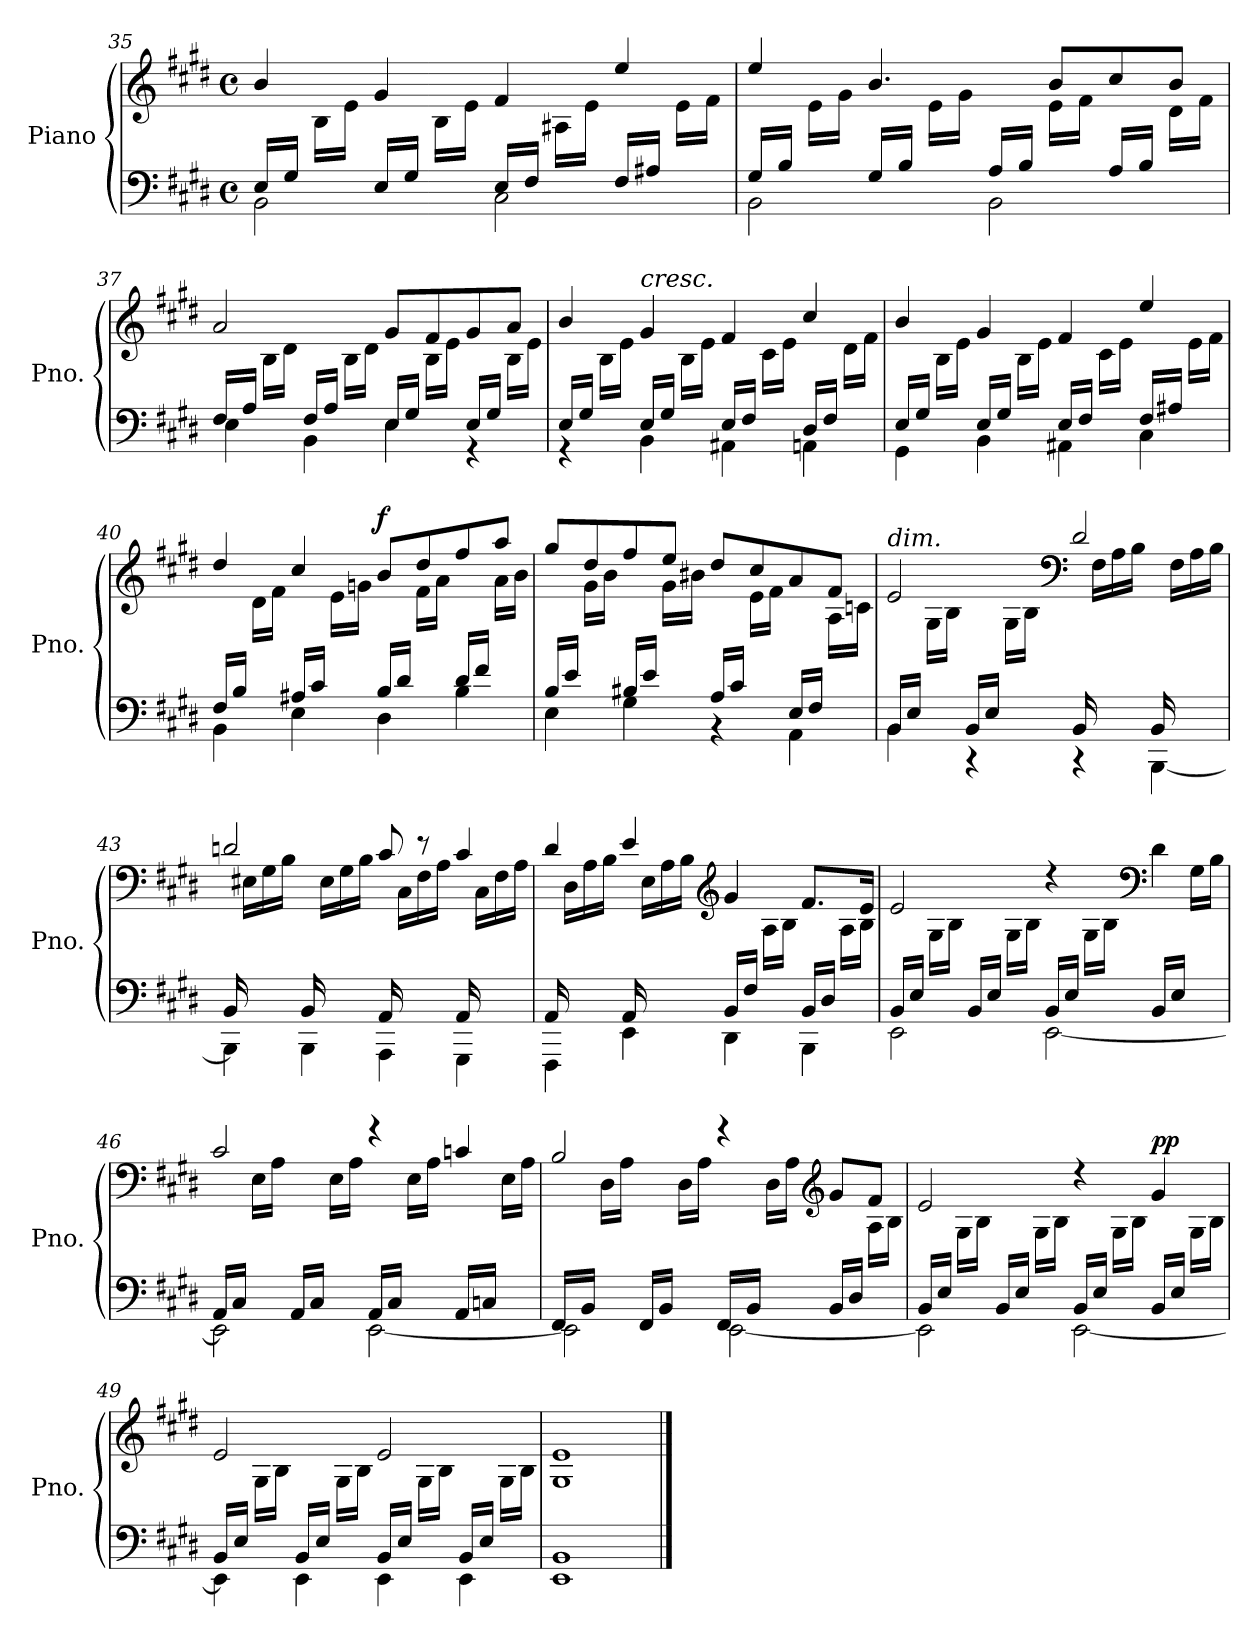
**kern	**kern	**dynam
*part1	*part1	*part1
*staff2	*staff1	*staff1/2
*I"Piano	*	*
*I'Pno.	*	*
*clefF4	*clefG2	*
*k[f#c#g#d#]	*k[f#c#g#d#]	*
*M4/4	*M4/4	*
*met(c)	*met(c)	*
=35	=35	=35
*^	*^	*
16E/LL	2BB\	4b/	8ryy	.
16G#/JJ	.	.	.	.
8ryy	.	.	16B\LL	.
.	.	.	16e\JJ	.
16E/LL	.	4g#/	8ryy	.
16G#/JJ	.	.	.	.
8ryy	.	.	16B\LL	.
.	.	.	16e\JJ	.
16E/LL	2C#\	4f#/	8ryy	.
16F#/JJ	.	.	.	.
8ryy	.	.	16A#X\LL	.
.	.	.	16e\JJ	.
16F#/LL	.	4ee/	8ryy	.
16A#X/JJ	.	.	.	.
8ryy	.	.	16e\LL	.
.	.	.	16f#\JJ	.
!!LO:LB:g=z	!!
=36	=36	=36	=36	=36
16G#/LL	2BB\	4ee/	8ryy	.
16B/JJ	.	.	.	.
8ryy	.	.	16e\LL	.
.	.	.	16g#\JJ	.
16G#/LL	.	4.b/	8ryy	.
16B/JJ	.	.	.	.
8ryy	.	.	16e\LL	.
.	.	.	16g#\JJ	.
16A/LL	2BB\	.	8ryy	.
16B/JJ	.	.	.	.
8ryy	.	8b/L	16e\LL	.
.	.	.	16f#\JJ	.
16A/LL	.	8cc#/	8ryy	.
16B/JJ	.	.	.	.
8ryy	.	8b/J	16d#\LL	.
.	.	.	16f#\JJ	.
=37	=37	=37	=37	=37
16F#/LL	4E\	2a/	8ryy	.
16A/JJ	.	.	.	.
8ryy	.	.	16B\LL	.
.	.	.	16d#\JJ	.
16F#/LL	4BB\	.	8ryy	.
16A/JJ	.	.	.	.
8ryy	.	.	16B\LL	.
.	.	.	16d#\JJ	.
16E/LL	4E\	8g#/L	8ryy	.
16G#/JJ	.	.	.	.
8ryy	.	8f#/	16B\LL	.
.	.	.	16e\JJ	.
16E/LL	4r	8g#/	8ryy	.
16G#/JJ	.	.	.	.
8ryy	.	8a/J	16B\LL	.
.	.	.	16e\JJ	.
=38	=38	=38	=38	=38
16E/LL	4r	4b/	8ryy	.
16G#/JJ	.	.	.	.
8ryy	.	.	16B\LL	.
.	.	.	16e\JJ	.
!	!	!LO:TX:a:i:t=cresc.	!	!
16E/LL	4BB\	4g#/	8ryy	.
16G#/JJ	.	.	.	.
8ryy	.	.	16B\LL	.
.	.	.	16e\JJ	.
16E/LL	4AA#X\	4f#/	8ryy	.
16F#/JJ	.	.	.	.
8ryy	.	.	16c#\LL	.
.	.	.	16e\JJ	.
16D#/LL	4AAn\	4cc#/	8ryy	.
16F#/JJ	.	.	.	.
8ryy	.	.	16d#\LL	.
.	.	.	16f#\JJ	.
!!LO:LB:g=z	!!
=39	=39	=39	=39	=39
16E/LL	4GG#\	4b/	8ryy	.
16G#/JJ	.	.	.	.
8ryy	.	.	16B\LL	.
.	.	.	16e\JJ	.
16E/LL	4BB\	4g#/	8ryy	.
16G#/JJ	.	.	.	.
8ryy	.	.	16B\LL	.
.	.	.	16e\JJ	.
16E/LL	4AA#X\	4f#/	8ryy	.
16F#/JJ	.	.	.	.
8ryy	.	.	16c#\LL	.
.	.	.	16e\JJ	.
16F#/LL	4C#\	4ee/	8ryy	.
16A#X/JJ	.	.	.	.
8ryy	.	.	16e\LL	.
.	.	.	16f#\JJ	.
=40	=40	=40	=40	=40
16F#/LL	4BB\	4dd#/	8ryy	.
16B/JJ	.	.	.	.
8ryy	.	.	16d#\LL	.
.	.	.	16f#\JJ	.
16A#X/LL	4E\	4cc#/	8ryy	.
16c#/JJ	.	.	.	.
8ryy	.	.	16e\LL	.
.	.	.	16gn\JJ	.
!	!	!	!	!LO:DY:a
16B/LL	4D#\	8b/L	8ryy	f
16d#/JJ	.	.	.	.
8ryy	.	8dd#/	16f#\LL	.
.	.	.	16a\JJ	.
16d#/LL	4B\	8ff#/	8ryy	.
16f#/JJ	.	.	.	.
8ryy	.	8aa/J	16a\LL	.
.	.	.	16b\JJ	.
=41	=41	=41	=41	=41
16B/LL	4E\	8gg#/L	8ryy	.
16e/JJ	.	.	.	.
8ryy	.	8dd#/	16g#\LL	.
.	.	.	16b\JJ	.
16B#X/LL	4G#\	8ff#/	8ryy	.
16e/JJ	.	.	.	.
8ryy	.	8ee/J	16g#\LL	.
.	.	.	16b#X\JJ	.
16A/LL	4r	8dd#/L	8ryy	.
16c#/JJ	.	.	.	.
8ryy	.	8cc#/	16e\LL	.
.	.	.	16f#\JJ	.
16E/LL	4AA\	8a/	8ryy	.
16F#/JJ	.	.	.	.
8ryy	.	8f#/J	16A\LL	.
.	.	.	16cn\JJ	.
!!LO:LB:g=z	!!
=42	=42	=42	=42	=42
!	!	!LO:TX:a:i:t=dim.	!	!
16BB/LL	4BB\	2e/	8ryy	.
16E/JJ	.	.	.	.
8ryy	.	.	16G#\LL	.
.	.	.	16B\JJ	.
16BB/LL	4r	.	8ryy	.
16E/JJ	.	.	.	.
8ryy	.	.	16G#\LL	.
.	.	.	16B\JJ	.
*	*	*clefF4	*	*
16BB/	4r	2d#/	16ryy	.
8.ryy	.	.	16F#\LL	.
.	.	.	16A\	.
.	.	.	16B\JJ	.
16BB/	[4BBB\	.	16ryy	.
8.ryy	.	.	16F#\LL	.
.	.	.	16A\	.
.	.	.	16B\JJ	.
=43	=43	=43	=43	=43
16BB/	4BBB\]	2dn/	16ryy	.
8.ryy	.	.	16E#X\LL	.
.	.	.	16G#\	.
.	.	.	16B\JJ	.
16BB/	4BBB\	.	16ryy	.
8.ryy	.	.	16E#\LL	.
.	.	.	16G#\	.
.	.	.	16B\JJ	.
16AA/	4AAA\	8c#/	16ryy	.
8.ryy	.	.	16C#\LL	.
.	.	8r	16F#\	.
.	.	.	16A\JJ	.
16AA/	4GGG#\	4c#/	16ryy	.
8.ryy	.	.	16C#\LL	.
.	.	.	16F#\	.
.	.	.	16A\JJ	.
=44	=44	=44	=44	=44
16AA/	4FFF#\	4d#/	16ryy	.
8.ryy	.	.	16D#\LL	.
.	.	.	16A\	.
.	.	.	16B\JJ	.
16AA/	4EE\	4e/	16ryy	.
8.ryy	.	.	16E\LL	.
.	.	.	16A\	.
.	.	.	16B\JJ	.
*	*	*clefG2	*	*
16BB/LL	4DD#\	4g#/	8ryy	.
16F#/JJ	.	.	.	.
8ryy	.	.	16A\LL	.
.	.	.	16B\JJ	.
16BB/LL	4BBB\	8.f#/L	8ryy	.
16D#/JJ	.	.	.	.
8ryy	.	.	16A\LL	.
.	.	16e/Jk	16B\JJ	.
!!LO:PB:g=z	!!
=45	=45	=45	=45	=45
16BB/LL	2EE\	2e/	8ryy	.
16E/JJ	.	.	.	.
8ryy	.	.	16G#\LL	.
.	.	.	16B\JJ	.
16BB/LL	.	.	8ryy	.
16E/JJ	.	.	.	.
8ryy	.	.	16G#\LL	.
.	.	.	16B\JJ	.
16BB/LL	[2EE\	4r	8ryy	.
16E/JJ	.	.	.	.
8ryy	.	.	16G#\LL	.
.	.	.	16B\JJ	.
*	*	*clefF4	*	*
16BB/LL	.	4d#\	8ryy	.
16E/JJ	.	.	.	.
8ryy	.	.	16G#\LL	.
.	.	.	16B\JJ	.
=46	=46	=46	=46	=46
16AA/LL	2EE\]	2c#/	8ryy	.
16C#/JJ	.	.	.	.
8ryy	.	.	16E\LL	.
.	.	.	16A\JJ	.
16AA/LL	.	.	8ryy	.
16C#/JJ	.	.	.	.
8ryy	.	.	16E\LL	.
.	.	.	16A\JJ	.
16AA/LL	[2EE\	4r	8ryy	.
16C#/JJ	.	.	.	.
8ryy	.	.	16E\LL	.
.	.	.	16A\JJ	.
16AA/LL	.	4cn/	8ryy	.
16Cn/JJ	.	.	.	.
8ryy	.	.	16E\LL	.
.	.	.	16A\JJ	.
=47	=47	=47	=47	=47
16FF#/LL	2EE\]	2B/	8ryy	.
16BB/JJ	.	.	.	.
8ryy	.	.	16D#\LL	.
.	.	.	16A\JJ	.
16FF#/LL	.	.	8ryy	.
16BB/JJ	.	.	.	.
8ryy	.	.	16D#\LL	.
.	.	.	16A\JJ	.
16FF#/LL	[2EE\	4r	8ryy	.
16BB/JJ	.	.	.	.
8ryy	.	.	16D#\LL	.
.	.	.	16A\JJ	.
*	*	*clefG2	*	*
16BB/LL	.	8g#/L	8ryy	.
16D#/JJ	.	.	.	.
8ryy	.	8f#/J	16A\LL	.
.	.	.	16B\JJ	.
!!LO:LB:g=z	!!
=48	=48	=48	=48	=48
16BB/LL	2EE\]	2e/	8ryy	.
16E/JJ	.	.	.	.
8ryy	.	.	16G#\LL	.
.	.	.	16B\JJ	.
16BB/LL	.	.	8ryy	.
16E/JJ	.	.	.	.
8ryy	.	.	16G#\LL	.
.	.	.	16B\JJ	.
16BB/LL	[2EE\	4r	8ryy	.
16E/JJ	.	.	.	.
8ryy	.	.	16G#\LL	.
.	.	.	16B\JJ	.
!	!	!	!	!LO:DY:a
16BB/LL	.	4g#/	8ryy	pp
16E/JJ	.	.	.	.
8ryy	.	.	16G#\LL	.
.	.	.	16B\JJ	.
=49	=49	=49	=49	=49
16BB/LL	4EE\]	2e/	8ryy	.
16E/JJ	.	.	.	.
8ryy	.	.	16G#\LL	.
.	.	.	16B\JJ	.
16BB/LL	4EE\	.	8ryy	.
16E/JJ	.	.	.	.
8ryy	.	.	16G#\LL	.
.	.	.	16B\JJ	.
16BB/LL	4EE\	2e/	8ryy	.
16E/JJ	.	.	.	.
8ryy	.	.	16G#\LL	.
.	.	.	16B\JJ	.
16BB/LL	4EE\	.	8ryy	.
16E/JJ	.	.	.	.
8ryy	.	.	16G#\LL	.
.	.	.	16B\JJ	.
*v	*v	*	*	*
*	*v	*v	*
=50	=50	=50
1EE 1BB	1G# 1e	.
==	==	==
*-	*-	*-
